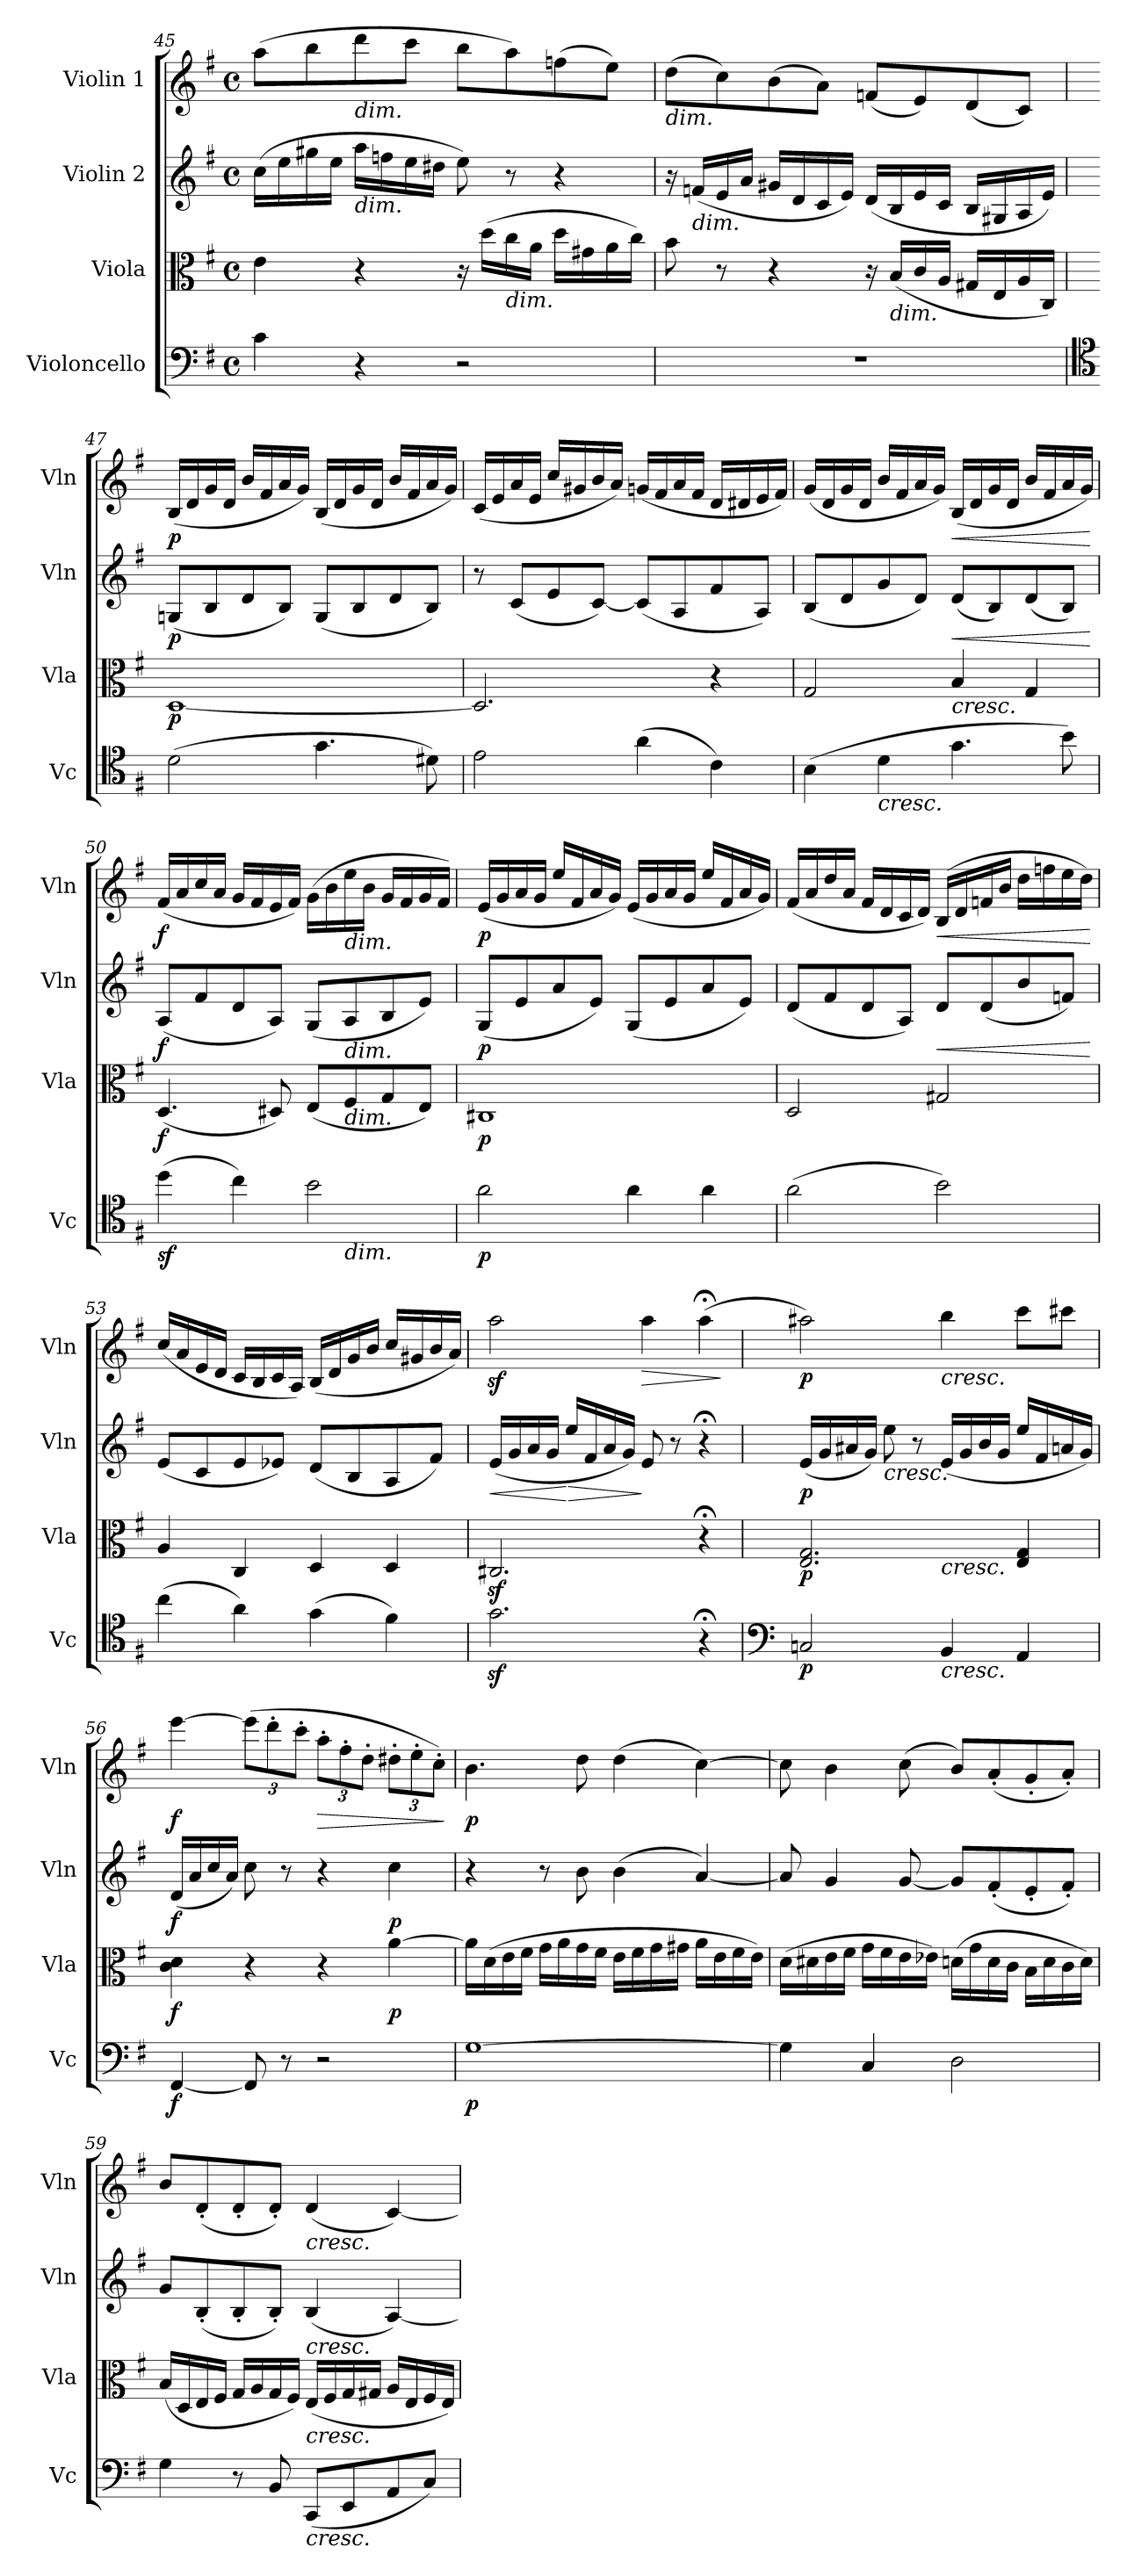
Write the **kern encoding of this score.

**kern	**dynam	**kern	**dynam	**kern	**dynam	**kern	**dynam
*part4	*part4	*part3	*part3	*part2	*part2	*part1	*part1
*staff4	*staff4	*staff3	*staff3	*staff2	*staff2	*staff1	*staff1
*I"Violoncello	*	*I"Viola	*	*I"Violin 2	*	*I"Violin 1	*
*I'Vc	*	*I'Vla	*	*I'Vln	*	*I'Vln	*
!!LO:LB:g=z
*clefF4	*	*clefC3	*	*clefG2	*	*clefG2	*
*k[f#]	*	*k[f#]	*	*k[f#]	*	*k[f#]	*
*M4/4	*	*M4/4	*	*M4/4	*	*M4/4	*
*met(c)	*	*met(c)	*	*met(c)	*	*met(c)	*
=45	=45	=45	=45	=45	=45	=45	=45
4c\	.	4e\	.	(16cc\LL	.	(8aa\L	.
.	.	.	.	16ee\	.	.	.
.	.	.	.	16gg#X\	.	8bb\	.
.	.	.	.	16ee\JJ	.	.	.
!	!	!	!	!	!	!LO:TX:b:i:t=dim.	!
!	!	!	!	!LO:TX:b:i:t=dim.	!	!	!
4r	.	4r	.	16aa\LL	.	8ddd\	.
.	.	.	.	16ffn\	.	.	.
.	.	.	.	16ee\	.	8ccc\J	.
.	.	.	.	16dd#X\JJ	.	.	.
2r	.	16r	.	8ee\)	.	8bb\L	.
.	.	(16dd\LL	.	.	.	.	.
!	!	!LO:TX:b:i:t=dim.	!	!	!	!	!
.	.	16cc\	.	8r	.	8aa\)	.
.	.	16a\JJ	.	.	.	.	.
.	.	16dd\LL	.	4r	.	(8ffn\	.
.	.	16g#X\	.	.	.	.	.
.	.	16a\	.	.	.	8ee\J)	.
.	.	16cc\JJ)	.	.	.	.	.
!!LO:LB:g=z
=46	=46	=46	=46	=46	=46	=46	=46
!	!	!	!	!	!	!LO:TX:b:i:t=dim.	!
1r	.	8b\	.	16r	.	(8dd\L	.
!	!	!	!	!LO:TX:b:i:t=dim.	!	!	!
.	.	.	.	(16fn/LL	.	.	.
.	.	8r	.	16e/	.	8cc\)	.
.	.	.	.	16a/JJ	.	.	.
.	.	4r	.	16g#X/LL	.	(8b\	.
.	.	.	.	16d/	.	.	.
.	.	.	.	16c/	.	8a\J)	.
.	.	.	.	16e/JJ)	.	.	.
.	.	16r	.	(16d/LL	.	(8fn/L	.
!	!	!LO:TX:b:i:t=dim.	!	!	!	!	!
.	.	(16B/LL	.	16B/	.	.	.
.	.	16c/	.	16e/	.	8e/)	.
.	.	16A/JJ	.	16c/JJ	.	.	.
.	.	16G#X/LL	.	16B/LL	.	(8d/	.
.	.	16E/	.	16G#X/	.	.	.
.	.	16A/	.	16A/	.	8c/J)	.
.	.	16C/JJ)	.	16e/JJ)	.	.	.
=47	=47	=47	=47	=47	=47	=47	=47
*clefC4	*	*	*	*	*	*	*
!	!LO:DY:b	!	!	!	!	!	!
!	!LO:DY:n=1:b	!	!	!	!	!	!
!	!LO:DY:n=2:b	!	!LO:DY:b	!	!LO:DY:b	!	!LO:DY:b
(2d\	other-dynamics mp other-dynamics	[1D	p	(8Gn/L	p	(16B/LL	p
.	.	.	.	.	.	16d/	.
.	.	.	.	8B/	.	16g/	.
.	.	.	.	.	.	16d/JJ	.
.	.	.	.	8d/	.	16b/LL	.
.	.	.	.	.	.	16f#/	.
.	.	.	.	8B/J)	.	16a/	.
.	.	.	.	.	.	16g/JJ)	.
4.g\	.	.	.	(8G/L	.	(16B/LL	.
.	.	.	.	.	.	16d/	.
.	.	.	.	8B/	.	16g/	.
.	.	.	.	.	.	16d/JJ	.
.	.	.	.	8d/	.	16b/LL	.
.	.	.	.	.	.	16f#/	.
8d#X\)	.	.	.	8B/J)	.	16a/	.
.	.	.	.	.	.	16g/JJ)	.
=48	=48	=48	=48	=48	=48	=48	=48
2e\	.	2.D/]	.	8r	.	(16c/LL	.
.	.	.	.	.	.	16e/	.
.	.	.	.	(8c/L	.	16a/	.
.	.	.	.	.	.	16e/JJ	.
.	.	.	.	8e/	.	16cc/LL	.
.	.	.	.	.	.	16g#X/	.
.	.	.	.	[8c/J)	.	16b/	.
.	.	.	.	.	.	16a/JJ)	.
(4a\	.	.	.	(8c/L]	.	(16gn/LL	.
.	.	.	.	.	.	16f#/	.
.	.	.	.	8A/	.	16a/	.
.	.	.	.	.	.	16f#/JJ	.
4c\)	.	4r	.	8f#/	.	16d/LL	.
.	.	.	.	.	.	16d#X/	.
.	.	.	.	8A/J)	.	16e/	.
.	.	.	.	.	.	16f#/JJ)	.
!!LO:LB:g=z
=49	=49	=49	=49	=49	=49	=49	=49
(4B\	.	2G/	.	(8B/L	.	(16g/LL	.
.	.	.	.	.	.	16d/	.
.	.	.	.	8d/	.	16g/	.
.	.	.	.	.	.	16d/JJ	.
!	!LO:HP:b	!	!	!	!	!	!
4d\	<	.	.	8g/	.	16b/LL	.
.	.	.	.	.	.	16f#/	.
.	.	.	.	8d/J)	.	16a/	.
.	.	.	.	.	.	16g/JJ)	.
!	!	!	!LO:HP:b	!	!LO:HP:b	!	!LO:HP:b
4.g\	.	4B/	<	(8d/L	<	(16B/LL	<
.	.	.	.	.	.	16d/	.
.	.	.	.	8B/)	.	16g/	.
.	.	.	.	.	.	16d/JJ	.
.	.	4G/	.	(8d/	.	16b/LL	.
.	.	.	.	.	.	16f#/	.
8b\)	.	.	.	8B/J)	.	16a/	.
.	.	.	.	.	.	16g/JJ)	.
.	.	.	.	.	[	.	[
!!LO:LB:g=z
=50	=50	=50	=50	=50	=50	=50	=50
*^	*	*	*	*	*	*	*
!	!	!LO:DY:b	!	!LO:DY:b	!	!LO:DY:b	!	!LO:DY:b
(4dd\	2ryy	sf	(4.D/	f	(8A/L	f	(16f#/LL	f
.	.	.	.	.	.	.	16a/	.
.	.	.	.	.	8f#/	.	16cc/	.
.	.	.	.	.	.	.	16a/JJ	.
4cc\)	.	.	.	.	8d/	.	16g/LL	.
.	.	.	.	.	.	.	16f#/	.
.	.	.	8D#X/)	.	8A/J)	.	16e/	.
.	.	.	.	.	.	.	16f#/JJ)	.
2b\	8ryy	.	(8E/L	.	(8G/L	.	(16g\LL	.
.	.	.	.	.	.	.	16b\	.
!	!	!	!	!	!	!	!LO:TX:b:i:t=dim.	!
!	!	!	!	!	!LO:TX:b:i:t=dim.	!	!	!
!	!	!	!LO:TX:b:i:t=dim.	!	!	!	!	!
!	!LO:TX:b:i:t=dim.	!	!	!	!	!	!	!
.	8ryy	.	8F#/	.	8A/	.	16ee\	.
.	.	.	.	.	.	.	16b\JJ	.
.	4ryy	.	8G/	.	8B/	.	16g/LL	.
.	.	.	.	.	.	.	16f#/	.
.	.	.	8E/J)	.	8e/J)	.	16g/	.
.	.	.	.	.	.	.	16f#/JJ)	.
*v	*v	*	*	*	*	*	*	*
=51	=51	=51	=51	=51	=51	=51	=51
!	!LO:DY:b	!	!LO:DY:b	!	!LO:DY:b	!	!LO:DY:b
2a\	p	1C#X	p	(8G/L	p	(16e/LL	p
.	.	.	.	.	.	16g/	.
.	.	.	.	8e/	.	16a/	.
.	.	.	.	.	.	16g/JJ	.
.	.	.	.	8a/	.	16ee/LL	.
.	.	.	.	.	.	16f#/	.
.	.	.	.	8e/J)	.	16a/	.
.	.	.	.	.	.	16g/JJ)	.
4a\	.	.	.	(8G/L	.	(16e/LL	.
.	.	.	.	.	.	16g/	.
.	.	.	.	8e/	.	16a/	.
.	.	.	.	.	.	16g/JJ	.
4a\	.	.	.	8a/	.	16ee/LL	.
.	.	.	.	.	.	16f#/	.
.	.	.	.	8e/J)	.	16a/	.
.	.	.	.	.	.	16g/JJ)	.
=52	=52	=52	=52	=52	=52	=52	=52
(2a\	.	2D/	.	(8d/L	.	(16f#/LL	.
.	.	.	.	.	.	16a/	.
.	.	.	.	8f#/	.	16dd/	.
.	.	.	.	.	.	16a/JJ	.
.	.	.	.	8d/	.	16f#/LL	.
.	.	.	.	.	.	16d/	.
.	.	.	.	8A/J)	.	16c/	.
.	.	.	.	.	.	16d/JJ)	.
!	!	!	!	!	!LO:HP:b	!	!LO:HP:b
2b\)	.	2G#X/	.	8d/L	<	(16B/LL	<
.	.	.	.	.	.	16d/	.
.	.	.	.	(8d/	.	16fn/	.
.	.	.	.	.	.	16b/JJ	.
.	.	.	.	8b/	.	16dd\LL	.
.	.	.	.	.	.	16ffn\	.
.	.	.	.	8fn/J)	.	16ee\	.
.	.	.	.	.	.	16dd\JJ)	.
.	[	.	[	.	[	.	[
!!LO:LB:g=z
=53	=53	=53	=53	=53	=53	=53	=53
(4cc\	.	4A/	.	(8e/L	.	(16cc/LL	.
.	.	.	.	.	.	16a/	.
.	.	.	.	8c/	.	16e/	.
.	.	.	.	.	.	16d/JJ	.
4a\)	.	4C/	.	8e/	.	16c/LL	.
.	.	.	.	.	.	16B/	.
.	.	.	.	8e-X/J)	.	16c/	.
.	.	.	.	.	.	16A/JJ)	.
(4g\	.	4D/	.	(8d/L	.	(16B/LL	.
.	.	.	.	.	.	16d/	.
.	.	.	.	8B/	.	16g/	.
.	.	.	.	.	.	16b/JJ	.
4f#\)	.	4D/	.	8A/	.	16cc/LL	.
.	.	.	.	.	.	16g#X/	.
.	.	.	.	8f#/J)	.	16b/	.
.	.	.	.	.	.	16a/JJ)	.
!!LO:PB:g=z
=54	=54	=54	=54	=54	=54	=54	=54
!	!	!	!	!	!LO:HP:b	!	!
2.gz<\	.	2.C#Xz</	.	(16e/LL	<	2aaz<\	.
.	.	.	.	16g/	.	.	.
.	.	.	.	16a/	.	.	.
.	.	.	.	16g/JJ	.	.	.
!	!	!	!	!	!LO:HP:n=1:b	!	!
.	.	.	.	16ee/LL	[ >	.	.
.	.	.	.	16f#/	.	.	.
.	.	.	.	16a/	.	.	.
.	.	.	.	16g/JJ)	.	.	.
!	!	!	!	!	!	!	!LO:HP:b
.	.	.	.	8e/	]	4aa\	>
.	.	.	.	8r	.	.	.
4r;<	.	4r;<	.	4r;<	.	(4aa;<\	.
.	.	.	.	.	.	.	]
=55	=55	=55	=55	=55	=55	=55	=55
*clefF4	*	*	*	*	*	*	*
*	*	*^	*	*	*	*	*
!	!LO:DY:b	!	!	!LO:DY:b	!	!LO:DY:b	!	!LO:DY:b
2Cn/	p	2.E/ 2.G/	2ryy	p	(16e/LL	p	2aa#X\)	p
.	.	.	.	.	16g/	.	.	.
.	.	.	.	.	16a#X/	.	.	.
.	.	.	.	.	16g/JJ)	.	.	.
!	!	!	!	!	!LO:TX:b:i:t=cresc.	!	!	!
.	.	.	.	.	8ee\	.	.	.
.	.	.	.	.	8r	.	.	.
!	!	!	!	!	!	!	!LO:TX:b:i:t=cresc.	!
!	!	!	!LO:TX:b:i:t=cresc.	!	!	!	!	!
!LO:TX:b:i:t=cresc.	!	!	!	!	!	!	!	!
4BB/	.	.	2ryy	.	(16e/LL	.	4bb\	.
.	.	.	.	.	16g/	.	.	.
.	.	.	.	.	16b/	.	.	.
.	.	.	.	.	16g/JJ	.	.	.
4AA/	.	4E/ 4G/	.	.	16ee/LL	.	8ccc\L	.
.	.	.	.	.	16f#/	.	.	.
.	.	.	.	.	16an/	.	8ccc#X\J	.
.	.	.	.	.	16g/JJ)	.	.	.
*	*	*v	*v	*	*	*	*	*
=56	=56	=56	=56	=56	=56	=56	=56
!	!LO:DY:b	!	!LO:DY:b	!	!LO:DY:b	!	!LO:DY:b
[4FF#/	f	4c\ 4d\	f	(16d/LL	f	[4eee\	f
.	.	.	.	16a/	.	.	.
.	.	.	.	16cc/	.	.	.
.	.	.	.	16a/JJ)	.	.	.
*	*	*	*	*	*	*Xbrackettup	*
8FF#/]	.	4r	.	8cc\	.	(12eee\L]	.
.	.	.	.	.	.	12ddd'\	.
8r	.	.	.	8r	.	.	.
.	.	.	.	.	.	12ccc'\J	.
!	!	!	!	!	!	!	!LO:HP:b
2r	.	4r	.	4r	.	12aa'\L	>
.	.	.	.	.	.	12ff#'\	.
.	.	.	.	.	.	12dd'\J	.
!	!	!	!LO:DY:b	!	!LO:DY:b	!	!
.	.	[4a\	p	4cc\	p	12dd#X'\L	.
.	.	.	.	.	.	12ee'\	.
.	.	.	.	.	.	12cc'\J)	.
.	.	.	.	.	.	.	]
!!LO:LB:g=z
=57	=57	=57	=57	=57	=57	=57	=57
!	!LO:DY:b	!	!	!	!	!	!LO:DY:b
[1G	p	16a\LL]	.	4r	.	4.b\	p
.	.	(16d\	.	.	.	.	.
.	.	16e\	.	.	.	.	.
.	.	16f#\JJ	.	.	.	.	.
.	.	16g\LL	.	8r	.	.	.
.	.	16a\	.	.	.	.	.
.	.	16g\	.	8b\	.	8dd\	.
.	.	16f#\JJ	.	.	.	.	.
.	.	16e\LL	.	(4b\	.	(4dd\	.
.	.	16f#\	.	.	.	.	.
.	.	16g\	.	.	.	.	.
.	.	16g#X\JJ	.	.	.	.	.
.	.	16a\LL	.	[4a/)	.	[4cc\)	.
.	.	16e\	.	.	.	.	.
.	.	16f#\	.	.	.	.	.
.	.	16e\JJ)	.	.	.	.	.
!!LO:LB:g=z
=58	=58	=58	=58	=58	=58	=58	=58
4G\]	.	(16d\LL	.	8a/]	.	8cc\]	.
.	.	16d#X\	.	.	.	.	.
.	.	16e\	.	4g/	.	4b\	.
.	.	16f#\JJ	.	.	.	.	.
4C/	.	16g\LL	.	.	.	.	.
.	.	16f#\	.	.	.	.	.
.	.	16e\	.	[8g/	.	(8cc\	.
.	.	16e-X\JJ)	.	.	.	.	.
2D\	.	(16dn\LL	.	8g/L]	.	8b/L)	.
.	.	16g\	.	.	.	.	.
.	.	16d\	.	(8f#'/	.	(8a'/	.
.	.	16c\JJ	.	.	.	.	.
.	.	16B\LL	.	8e'/	.	8g'/	.
.	.	16d\	.	.	.	.	.
.	.	16c\	.	8f#'/J)	.	8a'/J)	.
.	.	16d\JJ)	.	.	.	.	.
=59	=59	=59	=59	=59	=59	=59	=59
4G\	.	(16B/LL	.	8g/L	.	8b/L	.
.	.	16D/	.	.	.	.	.
.	.	16E/	.	(8B'/	.	(8d'/	.
.	.	16F#/JJ	.	.	.	.	.
8r	.	16G/LL	.	8B'/	.	8d'/	.
.	.	16A/	.	.	.	.	.
8BB/	.	16G/	.	8B'/J)	.	8d'/J)	.
.	.	16F#/JJ)	.	.	.	.	.
!	!	!	!	!	!	!LO:TX:b:i:t=cresc.	!
!	!	!	!	!LO:TX:b:i:t=cresc.	!	!	!
!	!	!LO:TX:b:i:t=cresc.	!	!	!	!	!
!LO:TX:b:i:t=cresc.	!	!	!	!	!	!	!
(8CC/L	.	(16E/LL	.	(4B/	.	(4d/	.
.	.	16F#/	.	.	.	.	.
8EE/	.	16G/	.	.	.	.	.
.	.	16G#X/JJ	.	.	.	.	.
8AA/	.	16A/LL	.	[4A/)	.	[4c/)	.
.	.	16E/	.	.	.	.	.
8C/J)	.	16F#/	.	.	.	.	.
.	.	16E/JJ)	.	.	.	.	.
=	=	=	=	=	=	=	=
*-	*-	*-	*-	*-	*-	*-	*-
